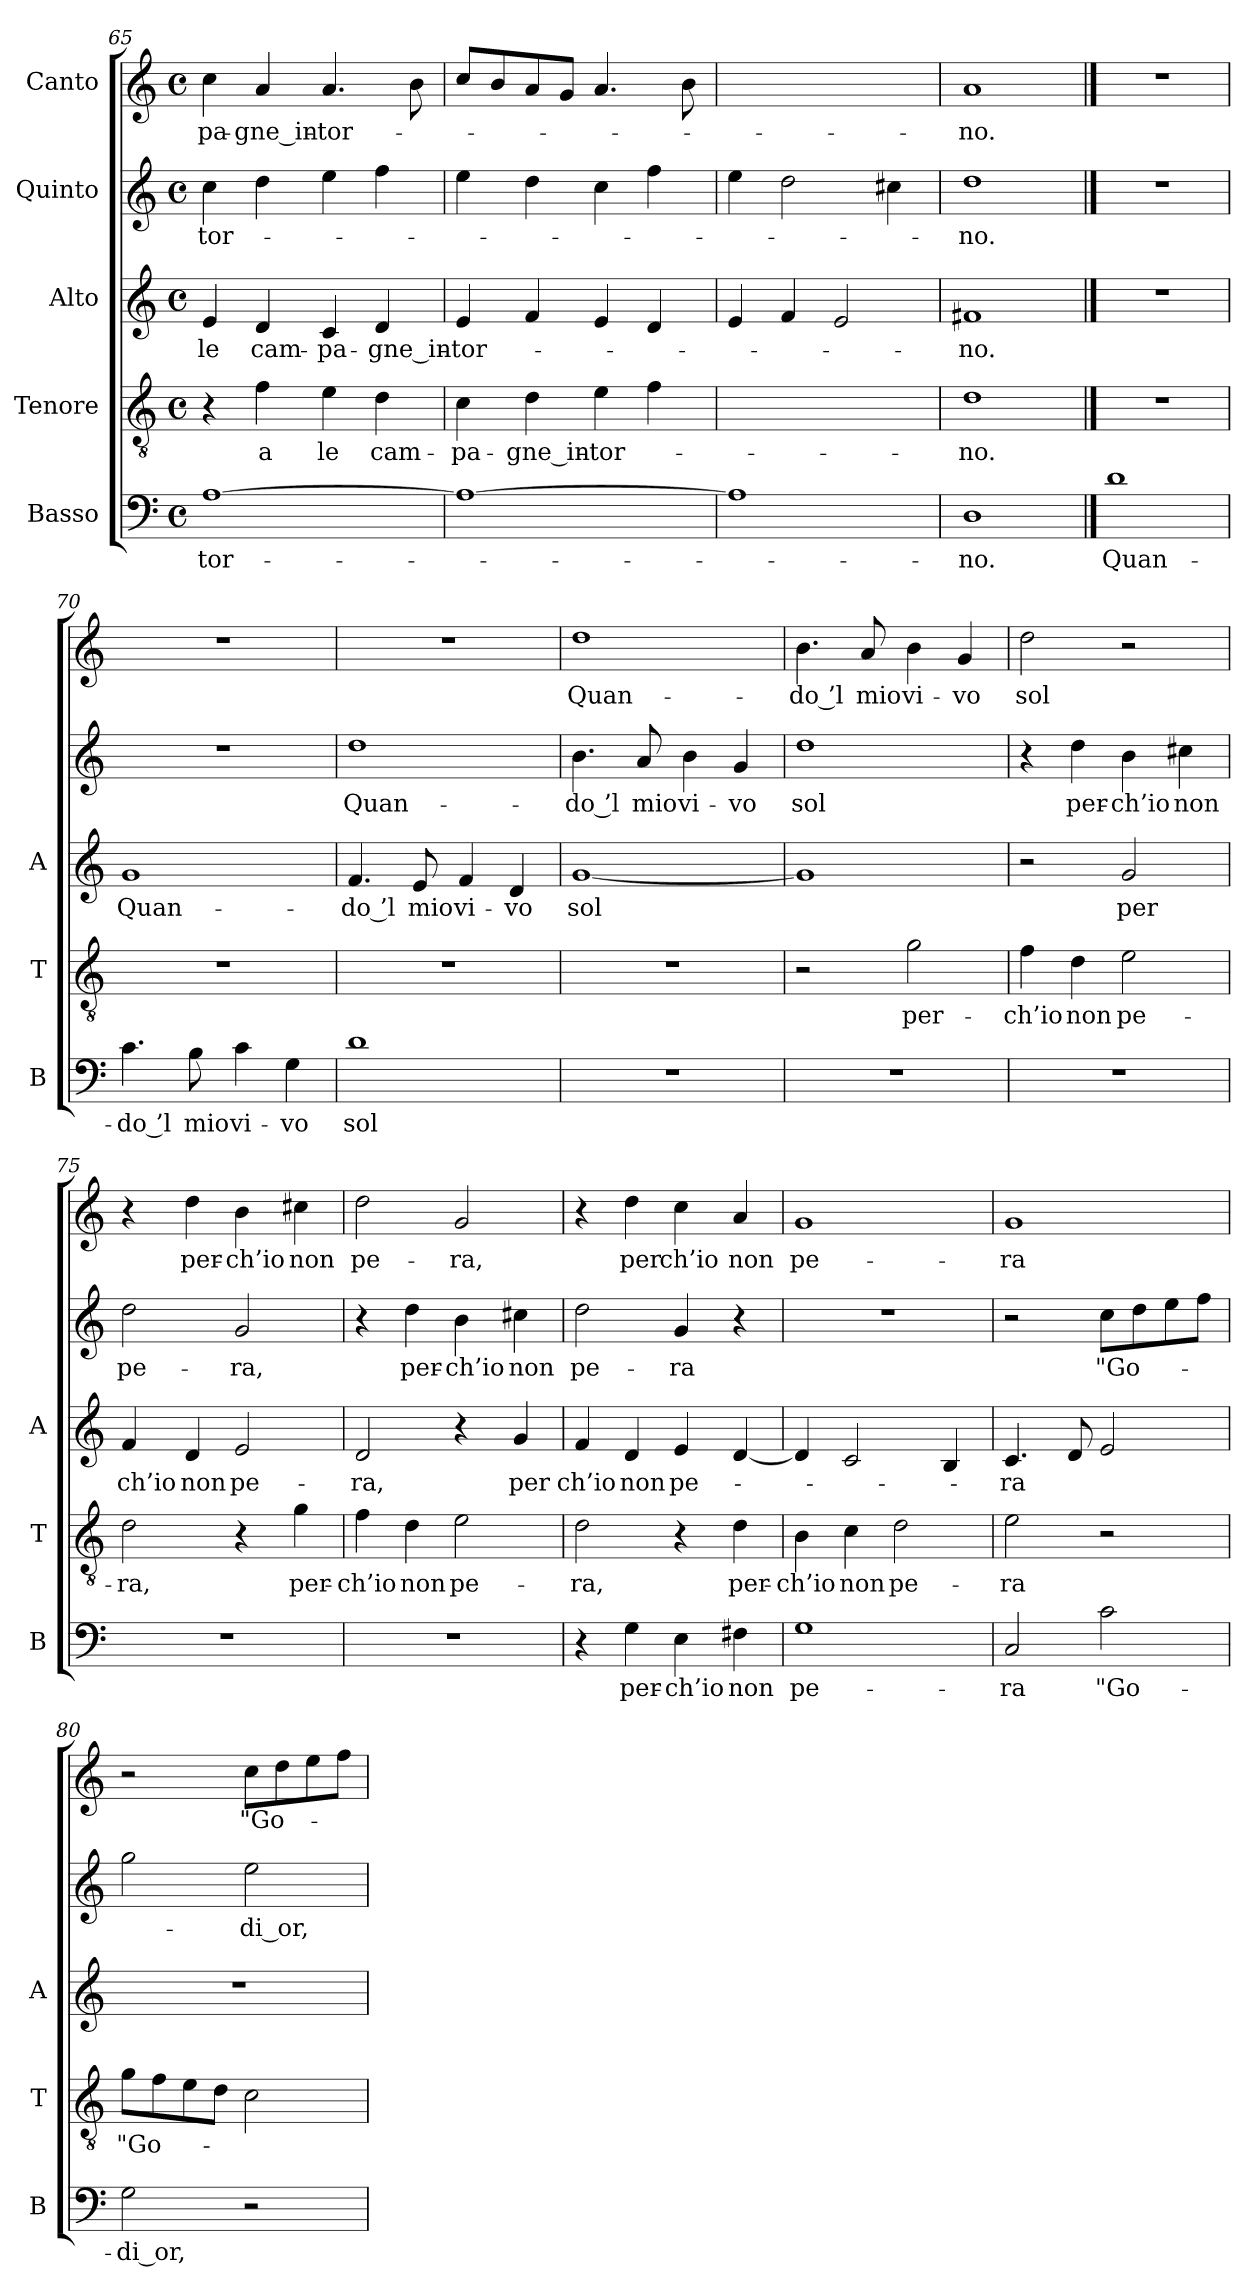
**kern	**text	**kern	**text	**kern	**text	**kern	**text	**kern	**text
*part5	*part5	*part4	*part4	*part3	*part3	*part2	*part2	*part1	*part1
*staff5	*staff5	*staff4	*staff4	*staff3	*staff3	*staff2	*staff2	*staff1	*staff1
*I"Basso	*	*I"Tenore	*	*I"Alto	*	*I"Quinto	*	*I"Canto	*
*I'B	*	*I'T	*	*I'A	*	*	*	*	*
*clefF4	*	*clefGv2	*	*clefG2	*	*clefG2	*	*clefG2	*
*k[]	*	*k[]	*	*k[]	*	*k[]	*	*k[]	*
*C:	*	*C:	*	*C:	*	*C:	*	*C:	*
*M4/4	*	*M4/4	*	*M4/4	*	*M4/4	*	*M4/4	*
*met(c)	*	*met(c)	*	*met(c)	*	*met(c)	*	*met(c)	*
=65	=65	=65	=65	=65	=65	=65	=65	=65	=65
[1A	tor-	4r	.	4e	-le	4cc	tor-	4cc	pa-
.	.	4f	-a	4d	cam-	4dd	.	4a	gne_in-
.	.	4e	-le	4c	pa-	4ee	.	4.a	tor-
.	.	4d	cam-	4d	gne_in-	4ff	.	.	.
.	.	.	.	.	.	.	.	8b	.
=66	=66	=66	=66	=66	=66	=66	=66	=66	=66
1A_	.	4c	pa-	4e	tor-	4ee	.	8ccL	.
.	.	.	.	.	.	.	.	8b	.
.	.	4d	gne_in-	4f	.	4dd	.	8a	.
.	.	.	.	.	.	.	.	8gJ	.
.	.	4e	tor-	4e	.	4cc	.	4.a	.
.	.	4f	.	4d	.	4ff	.	.	.
.	.	.	.	.	.	.	.	8b	.
=67	=67	=67	=67	=67	=67	=67	=67	=67	=67
1A]	.	1ryy	.	4e	.	4ee	.	1ryy	.
.	.	.	.	4f	.	2dd	.	.	.
.	.	.	.	2e	.	.	.	.	.
.	.	.	.	.	.	4cc#X	.	.	.
=68	=68	=68	=68	=68	=68	=68	=68	=68	=68
1D	-no.	1d	-no.	1f#X	-no.	1dd	-no.	1a	-no.
==69	==69	==69	==69	==69	==69	==69	==69	==69	==69
1d	Quan-	1r	.	1r	.	1r	.	1r	.
=70	=70	=70	=70	=70	=70	=70	=70	=70	=70
4.c	-do ’l	1r	.	1g	Quan-	1r	.	1r	.
8B	-mio	.	.	.	.	.	.	.	.
4c	vi-	.	.	.	.	.	.	.	.
4G	-vo	.	.	.	.	.	.	.	.
=71	=71	=71	=71	=71	=71	=71	=71	=71	=71
1d	-sol	1r	.	4.f	-do ’l	1dd	Quan-	1r	.
.	.	.	.	8e	-mio	.	.	.	.
.	.	.	.	4f	vi-	.	.	.	.
.	.	.	.	4d	-vo	.	.	.	.
=72	=72	=72	=72	=72	=72	=72	=72	=72	=72
1r	.	1r	.	[1g	-sol	4.b	-do ’l	1dd	Quan-
.	.	.	.	.	.	8a	-mio	.	.
.	.	.	.	.	.	4b	vi-	.	.
.	.	.	.	.	.	4g	-vo	.	.
=73	=73	=73	=73	=73	=73	=73	=73	=73	=73
1r	.	2r	.	1g]	.	1dd	-sol	4.b	-do ’l
.	.	.	.	.	.	.	.	8a	-mio
.	.	2g	per-	.	.	.	.	4b	vi-
.	.	.	.	.	.	.	.	4g	-vo
=74	=74	=74	=74	=74	=74	=74	=74	=74	=74
1r	.	4f	-ch’io	2r	.	4r	.	2dd	-sol
.	.	4d	-non	.	.	4dd	per-	.	.
.	.	2e	pe-	2g	-per	4b	-ch’io	2r	.
.	.	.	.	.	.	4cc#X	-non	.	.
=75	=75	=75	=75	=75	=75	=75	=75	=75	=75
1r	.	2d	-ra,	4f	-ch’io	2dd	pe-	4r	.
.	.	.	.	4d	-non	.	.	4dd	per-
.	.	4r	.	2e	pe-	2g	-ra,	4b	-ch’io
.	.	4g	per-	.	.	.	.	4cc#X	-non
=76	=76	=76	=76	=76	=76	=76	=76	=76	=76
1r	.	4f	-ch’io	2d	-ra,	4r	.	2dd	pe-
.	.	4d	-non	.	.	4dd	per-	.	.
.	.	2e	pe-	4r	.	4b	-ch’io	2g	-ra,
.	.	.	.	4g	-per	4cc#X	-non	.	.
=77	=77	=77	=77	=77	=77	=77	=77	=77	=77
4r	.	2d	-ra,	4f	-ch’io	2dd	pe-	4r	.
4G	per-	.	.	4d	-non	.	.	4dd	-per
4E	-ch’io	4r	.	4e	pe-	4g	-ra	4cc	-ch’io
4F#X	-non	4d	per-	[4d	.	4r	.	4a	-non
=78	=78	=78	=78	=78	=78	=78	=78	=78	=78
1G	pe-	4B	-ch’io	4d]	.	1r	.	1g	pe-
.	.	4c	-non	2c	.	.	.	.	.
.	.	2d	pe-	.	.	.	.	.	.
.	.	.	.	4B	.	.	.	.	.
=79	=79	=79	=79	=79	=79	=79	=79	=79	=79
2C	-ra	2e	-ra	4.c	-ra	2r	.	1g	-ra
.	.	.	.	8d	.	.	.	.	.
2c	"Go-	2r	.	2e	.	8ccL	"Go-	.	.
.	.	.	.	.	.	8dd	.	.	.
.	.	.	.	.	.	8ee	.	.	.
.	.	.	.	.	.	8ffJ	.	.	.
=80	=80	=80	=80	=80	=80	=80	=80	=80	=80
2G	-di_or,	8gL	"Go-	1r	.	2gg	.	2r	.
.	.	8f	.	.	.	.	.	.	.
.	.	8e	.	.	.	.	.	.	.
.	.	8dJ	.	.	.	.	.	.	.
2r	.	2c	.	.	.	2ee	-di_or,	8ccL	"Go-
.	.	.	.	.	.	.	.	8dd	.
.	.	.	.	.	.	.	.	8ee	.
.	.	.	.	.	.	.	.	8ffJ	.
=	=	=	=	=	=	=	=	=	=
*-	*-	*-	*-	*-	*-	*-	*-	*-	*-
